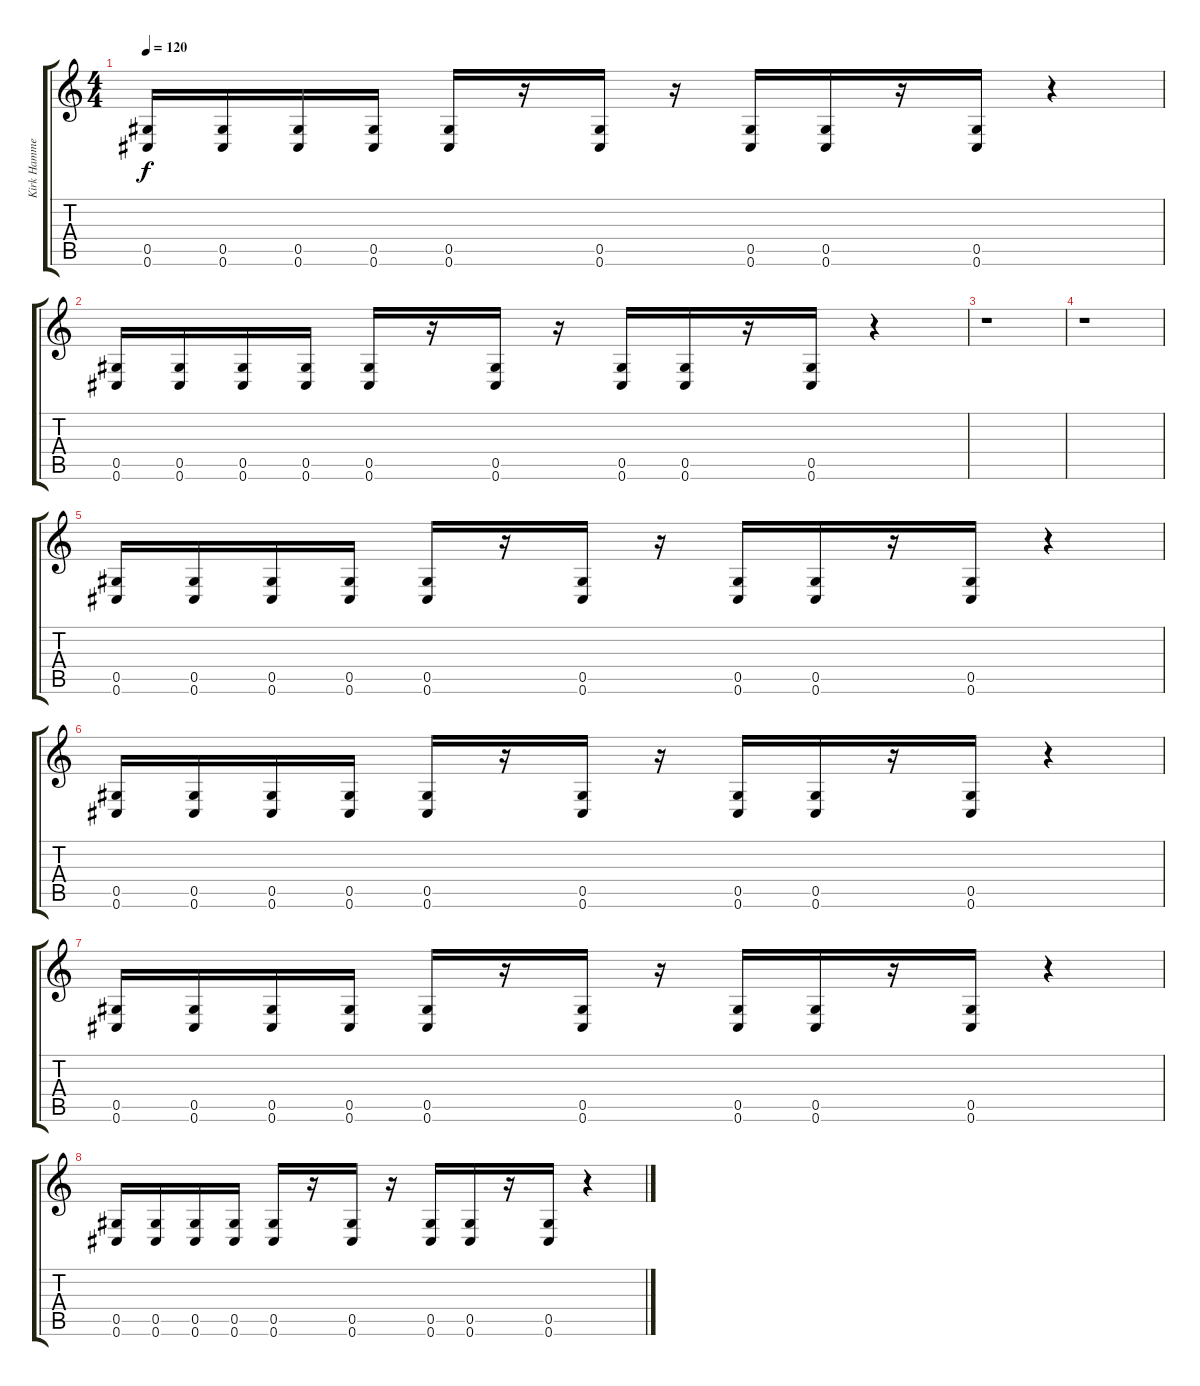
\track ("Kirk Hammett dist." "Kirk Hamme") {instrument distortionguitar}
\staff {score tabs}
\tuning (Eb4 Bb3 Gb3 Db3 Ab2 Db2) {hide}
\ts (4 4)
\tempo 120
\clef g2
\ks c
(0.5 0.6).16{dy f} (0.5 0.6).16 (0.5 0.6).16 (0.5 0.6).16 (0.5 0.6).16 r.16 (0.5 0.6).16 r.16 (0.5 0.6).16 (0.5 0.6).16 r.16 (0.5 0.6).16 r.4 |
(0.5 0.6).16 (0.5 0.6).16 (0.5 0.6).16 (0.5 0.6).16 (0.5 0.6).16 r.16 (0.5 0.6).16 r.16 (0.5 0.6).16 (0.5 0.6).16 r.16 (0.5 0.6).16 r.4 |
r.1 |
r.1 |
(0.5 0.6).16 (0.5 0.6).16 (0.5 0.6).16 (0.5 0.6).16 (0.5 0.6).16 r.16 (0.5 0.6).16 r.16 (0.5 0.6).16 (0.5 0.6).16 r.16 (0.5 0.6).16 r.4 |
(0.5 0.6).16 (0.5 0.6).16 (0.5 0.6).16 (0.5 0.6).16 (0.5 0.6).16 r.16 (0.5 0.6).16 r.16 (0.5 0.6).16 (0.5 0.6).16 r.16 (0.5 0.6).16 r.4 |
(0.5 0.6).16 (0.5 0.6).16 (0.5 0.6).16 (0.5 0.6).16 (0.5 0.6).16 r.16 (0.5 0.6).16 r.16 (0.5 0.6).16 (0.5 0.6).16 r.16 (0.5 0.6).16 r.4 |
(0.5 0.6).16 (0.5 0.6).16 (0.5 0.6).16 (0.5 0.6).16 (0.5 0.6).16 r.16 (0.5 0.6).16 r.16 (0.5 0.6).16 (0.5 0.6).16 r.16 (0.5 0.6).16 r.4
